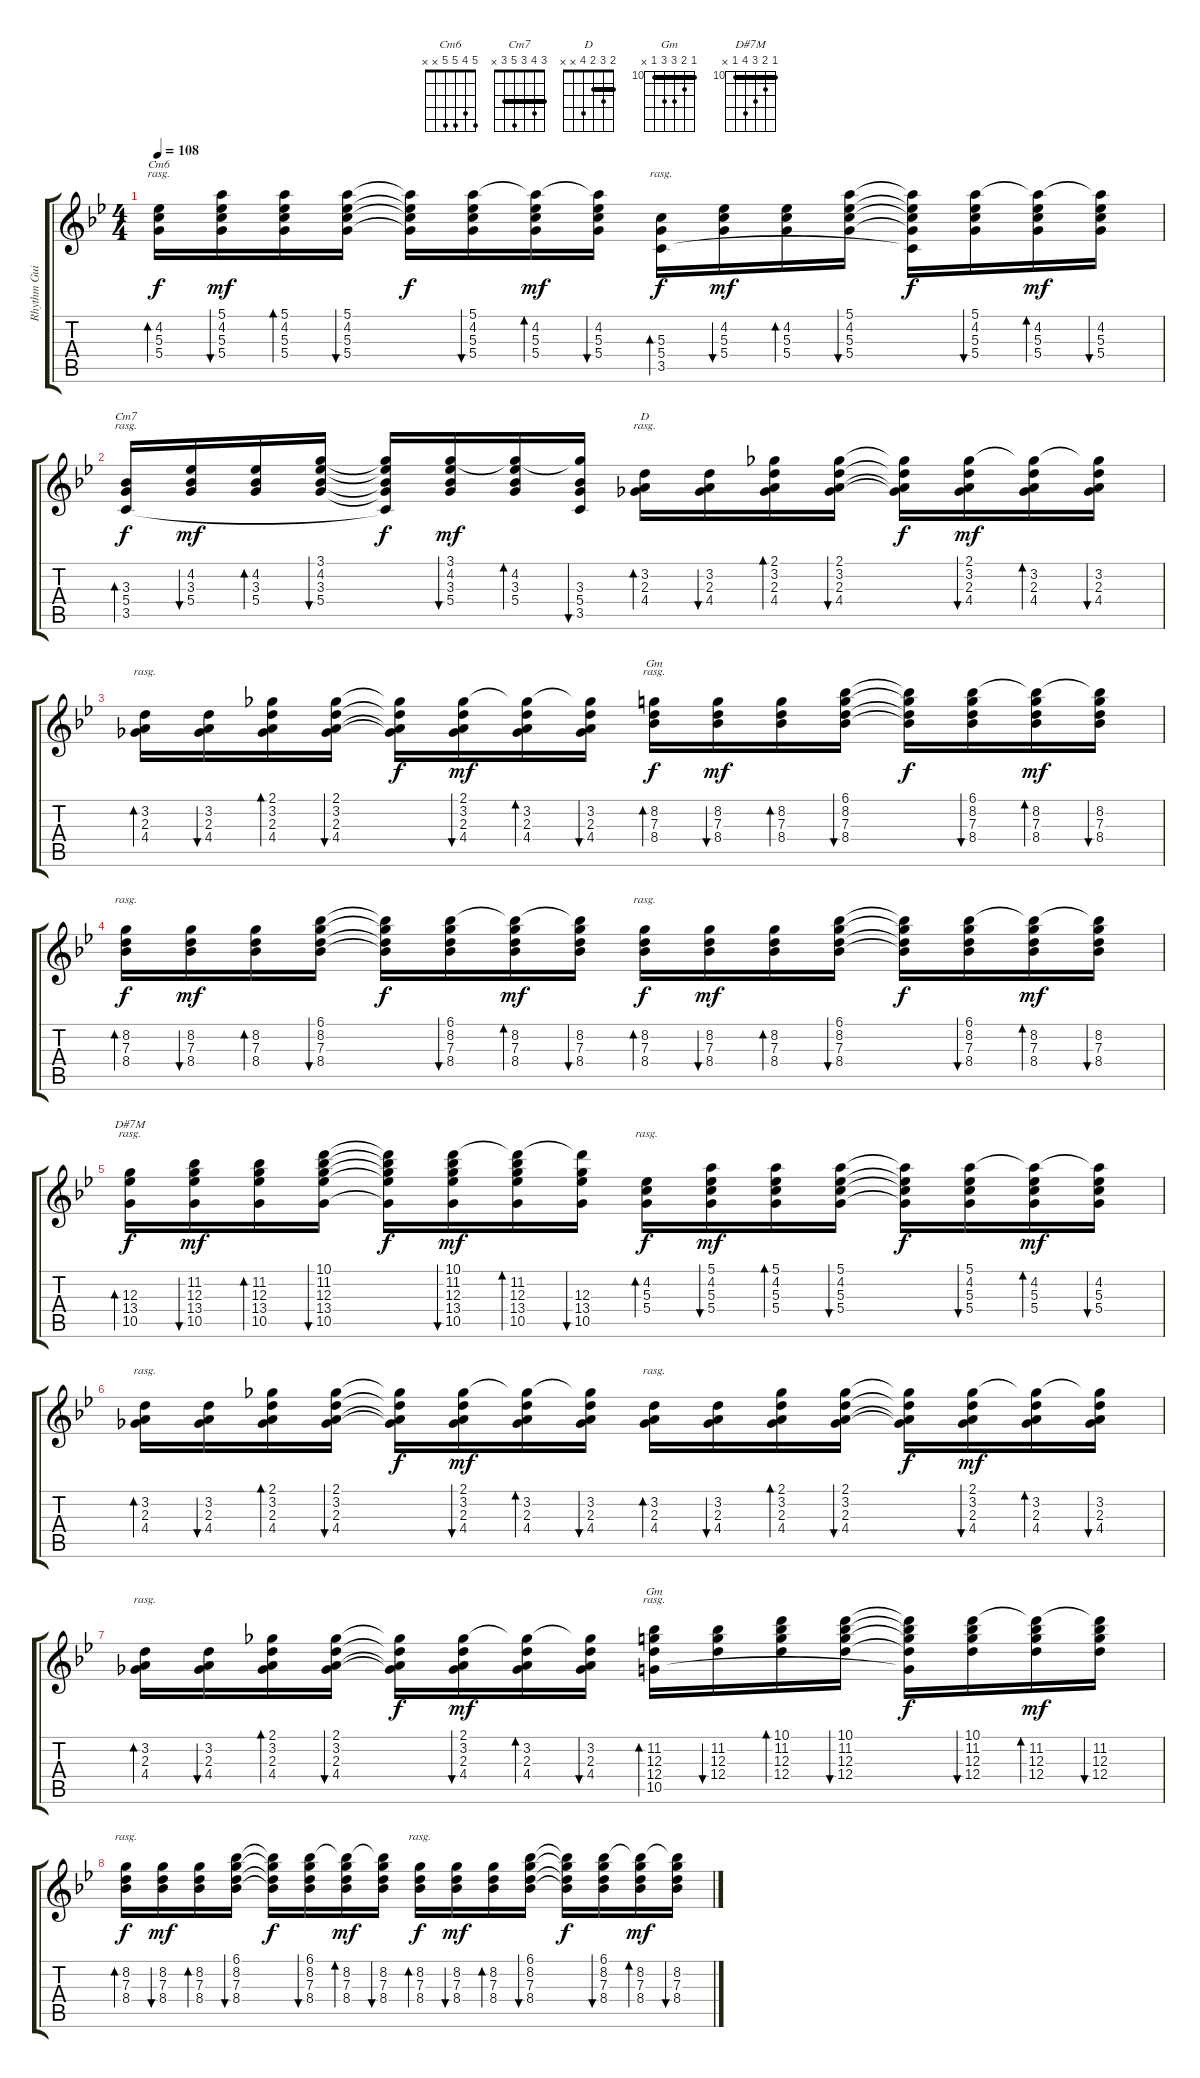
\track ("Rhythm Guitar 1" "Rhythm Gui") {instrument acousticguitarnylon}
\staff {score tabs}
\tuning (E4 B3 G3 D3 A2 E2) {hide}
\chord ("Cm6" 5 4 5 5 x x)
\chord ("Cm7" 3 4 3 5 3 x) {barre 3}
\chord ("D" 2 3 2 4 x x) {barre 2}
\chord ("Gm" 6 8 7 8 x x) {firstfret 6}
\chord ("D#7M" 10 11 12 13 10 x) {firstfret 10 barre 10}
\chord ("Gm" 10 11 12 12 10 x) {firstfret 10 barre 10}
\ts (4 4)
\tempo 108
\clef g2
\ks gminor
(4.2 5.3 5.4).16{bd 120 ch "Cm6" rasg ii dy f} (5.1 4.2 5.3 5.4).16{bu 30 dy mf} (5.1 4.2 5.3 5.4).16{bd 30} (5.1 4.2 5.3 5.4).16{bu 30} (5.1{t} 4.2{t} 5.3{t} 5.4{t}).16{dy f} (5.1 4.2 5.3 5.4).16{bu 30} (5.1{t} 4.2 5.3 5.4).16{bd 30 dy mf} (5.1{t} 4.2 5.3 5.4).16{bu 30} (5.3 5.4 3.5).16{bd 120 rasg ii dy f} (4.2 5.3 5.4).16{bu 30 dy mf} (4.2 5.3 5.4).16{bd 30} (5.1 4.2 5.3 5.4).16{bu 30} (5.1{t} 4.2{t} 5.3{t} 5.4{t} 3.5{t}).16{dy f} (5.1 4.2 5.3 5.4).16{bu 30} (5.1{t} 4.2 5.3 5.4).16{bd 30 dy mf} (5.1{t} 4.2 5.3 5.4).16{bu 30} |
(3.3 5.4 3.5).16{bd 120 ch "Cm7" rasg ii dy f} (4.2 3.3 5.4).16{bu 30 dy mf} (4.2 3.3 5.4).16{bd 30} (3.1 4.2 3.3 5.4).16{bu 60} (3.1{t} 4.2{t} 3.3{t} 5.4{t} 3.5{t}).16{dy f} (3.1 4.2 3.3 5.4).16{bu 120 dy mf} (3.1{t} 4.2 3.3 5.4).16{bd 120} (3.1{t} 3.3 5.4 3.5).16{bu 120} (3.2 2.3 4.4).16{bd 120 ch "D" rasg ii} (3.2 2.3 4.4).16{bu 30} (2.1 3.2 2.3 4.4).16{bd 30} (2.1 3.2 2.3 4.4).16{bu 60} (2.1{t} 3.2{t} 2.3{t} 4.4{t}).16{dy f} (2.1 3.2 2.3 4.4).16{bu 120 dy mf} (2.1{t} 3.2 2.3 4.4).16{bd 120} (2.1{t} 3.2 2.3 4.4).16{bu 120} |
(3.2 2.3 4.4).16{bd 120 rasg ii} (3.2 2.3 4.4).16{bu 30} (2.1 3.2 2.3 4.4).16{bd 30} (2.1 3.2 2.3 4.4).16{bu 60} (2.1{t} 3.2{t} 2.3{t} 4.4{t}).16{dy f} (2.1 3.2 2.3 4.4).16{bu 120 dy mf} (2.1{t} 3.2 2.3 4.4).16{bd 120} (2.1{t} 3.2 2.3 4.4).16{bu 120} (8.2 7.3 8.4).16{bd 120 ch "Gm" rasg ii dy f} (8.2 7.3 8.4).16{bu 30 dy mf} (8.2 7.3 8.4).16{bd 30} (6.1 8.2 7.3 8.4).16{bu 30} (6.1{t} 8.2{t} 7.3{t} 8.4{t}).16{dy f} (6.1 8.2 7.3 8.4).16{bu 30} (6.1{t} 8.2 7.3 8.4).16{bd 30 dy mf} (6.1{t} 8.2 7.3 8.4).16{bu 30} |
(8.2 7.3 8.4).16{bd 120 rasg ii dy f} (8.2 7.3 8.4).16{bu 30 dy mf} (8.2 7.3 8.4).16{bd 30} (6.1 8.2 7.3 8.4).16{bu 30} (6.1{t} 8.2{t} 7.3{t} 8.4{t}).16{dy f} (6.1 8.2 7.3 8.4).16{bu 30} (6.1{t} 8.2 7.3 8.4).16{bd 30 dy mf} (6.1{t} 8.2 7.3 8.4).16{bu 30} (8.2 7.3 8.4).16{bd 120 rasg ii dy f} (8.2 7.3 8.4).16{bu 30 dy mf} (8.2 7.3 8.4).16{bd 30} (6.1 8.2 7.3 8.4).16{bu 30} (6.1{t} 8.2{t} 7.3{t} 8.4{t}).16{dy f} (6.1 8.2 7.3 8.4).16{bu 30} (6.1{t} 8.2 7.3 8.4).16{bd 30 dy mf} (6.1{t} 8.2 7.3 8.4).16{bu 30} |
(12.3 13.4 10.5).16{bd 120 ch "D#7M" rasg ii dy f} (11.2 12.3 13.4 10.5).16{bu 30 dy mf} (11.2 12.3 13.4 10.5).16{bd 30} (10.1 11.2 12.3 13.4 10.5).16{bu 60} (10.1{t} 11.2{t} 12.3{t} 13.4{t} 10.5{t}).16{dy f} (10.1 11.2 12.3 13.4 10.5).16{bu 120 dy mf} (10.1{t} 11.2 12.3 13.4 10.5).16{bd 120} (10.1{t} 12.3 13.4 10.5).16{bu 120} (4.2 5.3 5.4).16{bd 120 rasg ii dy f} (5.1 4.2 5.3 5.4).16{bu 30 dy mf} (5.1 4.2 5.3 5.4).16{bd 30} (5.1 4.2 5.3 5.4).16{bu 30} (5.1{t} 4.2{t} 5.3{t} 5.4{t}).16{dy f} (5.1 4.2 5.3 5.4).16{bu 30} (5.1{t} 4.2 5.3 5.4).16{bd 30 dy mf} (5.1{t} 4.2 5.3 5.4).16{bu 30} |
(3.2 2.3 4.4).16{bd 120 rasg ii} (3.2 2.3 4.4).16{bu 30} (2.1 3.2 2.3 4.4).16{bd 30} (2.1 3.2 2.3 4.4).16{bu 60} (2.1{t} 3.2{t} 2.3{t} 4.4{t}).16{dy f} (2.1 3.2 2.3 4.4).16{bu 120 dy mf} (2.1{t} 3.2 2.3 4.4).16{bd 120} (2.1{t} 3.2 2.3 4.4).16{bu 120} (3.2 2.3 4.4).16{bd 120 rasg ii} (3.2 2.3 4.4).16{bu 30} (2.1 3.2 2.3 4.4).16{bd 30} (2.1 3.2 2.3 4.4).16{bu 60} (2.1{t} 3.2{t} 2.3{t} 4.4{t}).16{dy f} (2.1 3.2 2.3 4.4).16{bu 120 dy mf} (2.1{t} 3.2 2.3 4.4).16{bd 120} (2.1{t} 3.2 2.3 4.4).16{bu 120} |
(3.2 2.3 4.4).16{bd 120 rasg ii} (3.2 2.3 4.4).16{bu 30} (2.1 3.2 2.3 4.4).16{bd 30} (2.1 3.2 2.3 4.4).16{bu 60} (2.1{t} 3.2{t} 2.3{t} 4.4{t}).16{dy f} (2.1 3.2 2.3 4.4).16{bu 120 dy mf} (2.1{t} 3.2 2.3 4.4).16{bd 120} (2.1{t} 3.2 2.3 4.4).16{bu 120} (11.2 12.3 12.4 10.5).16{bd 120 ch "Gm" rasg ii} (11.2 12.3 12.4).16{bu 30} (10.1 11.2 12.3 12.4).16{bd 30} (10.1 11.2 12.3 12.4).16{bu 30} (10.1{t} 11.2{t} 12.3{t} 12.4{t} 10.5{t}).16{dy f} (10.1 11.2 12.3 12.4).16{bu 30} (10.1{t} 11.2 12.3 12.4).16{bd 30 dy mf} (10.1{t} 11.2 12.3 12.4).16{bu 30} |
(8.2 7.3 8.4).16{bd 120 rasg ii dy f} (8.2 7.3 8.4).16{bu 30 dy mf} (8.2 7.3 8.4).16{bd 30} (6.1 8.2 7.3 8.4).16{bu 30} (6.1{t} 8.2{t} 7.3{t} 8.4{t}).16{dy f} (6.1 8.2 7.3 8.4).16{bu 30} (6.1{t} 8.2 7.3 8.4).16{bd 30 dy mf} (6.1{t} 8.2 7.3 8.4).16{bu 30} (8.2 7.3 8.4).16{bd 120 rasg ii dy f} (8.2 7.3 8.4).16{bu 30 dy mf} (8.2 7.3 8.4).16{bd 30} (6.1 8.2 7.3 8.4).16{bu 30} (6.1{t} 8.2{t} 7.3{t} 8.4{t}).16{dy f} (6.1 8.2 7.3 8.4).16{bu 30} (6.1{t} 8.2 7.3 8.4).16{bd 30 dy mf} (6.1{t} 8.2 7.3 8.4).16{bu 30}
